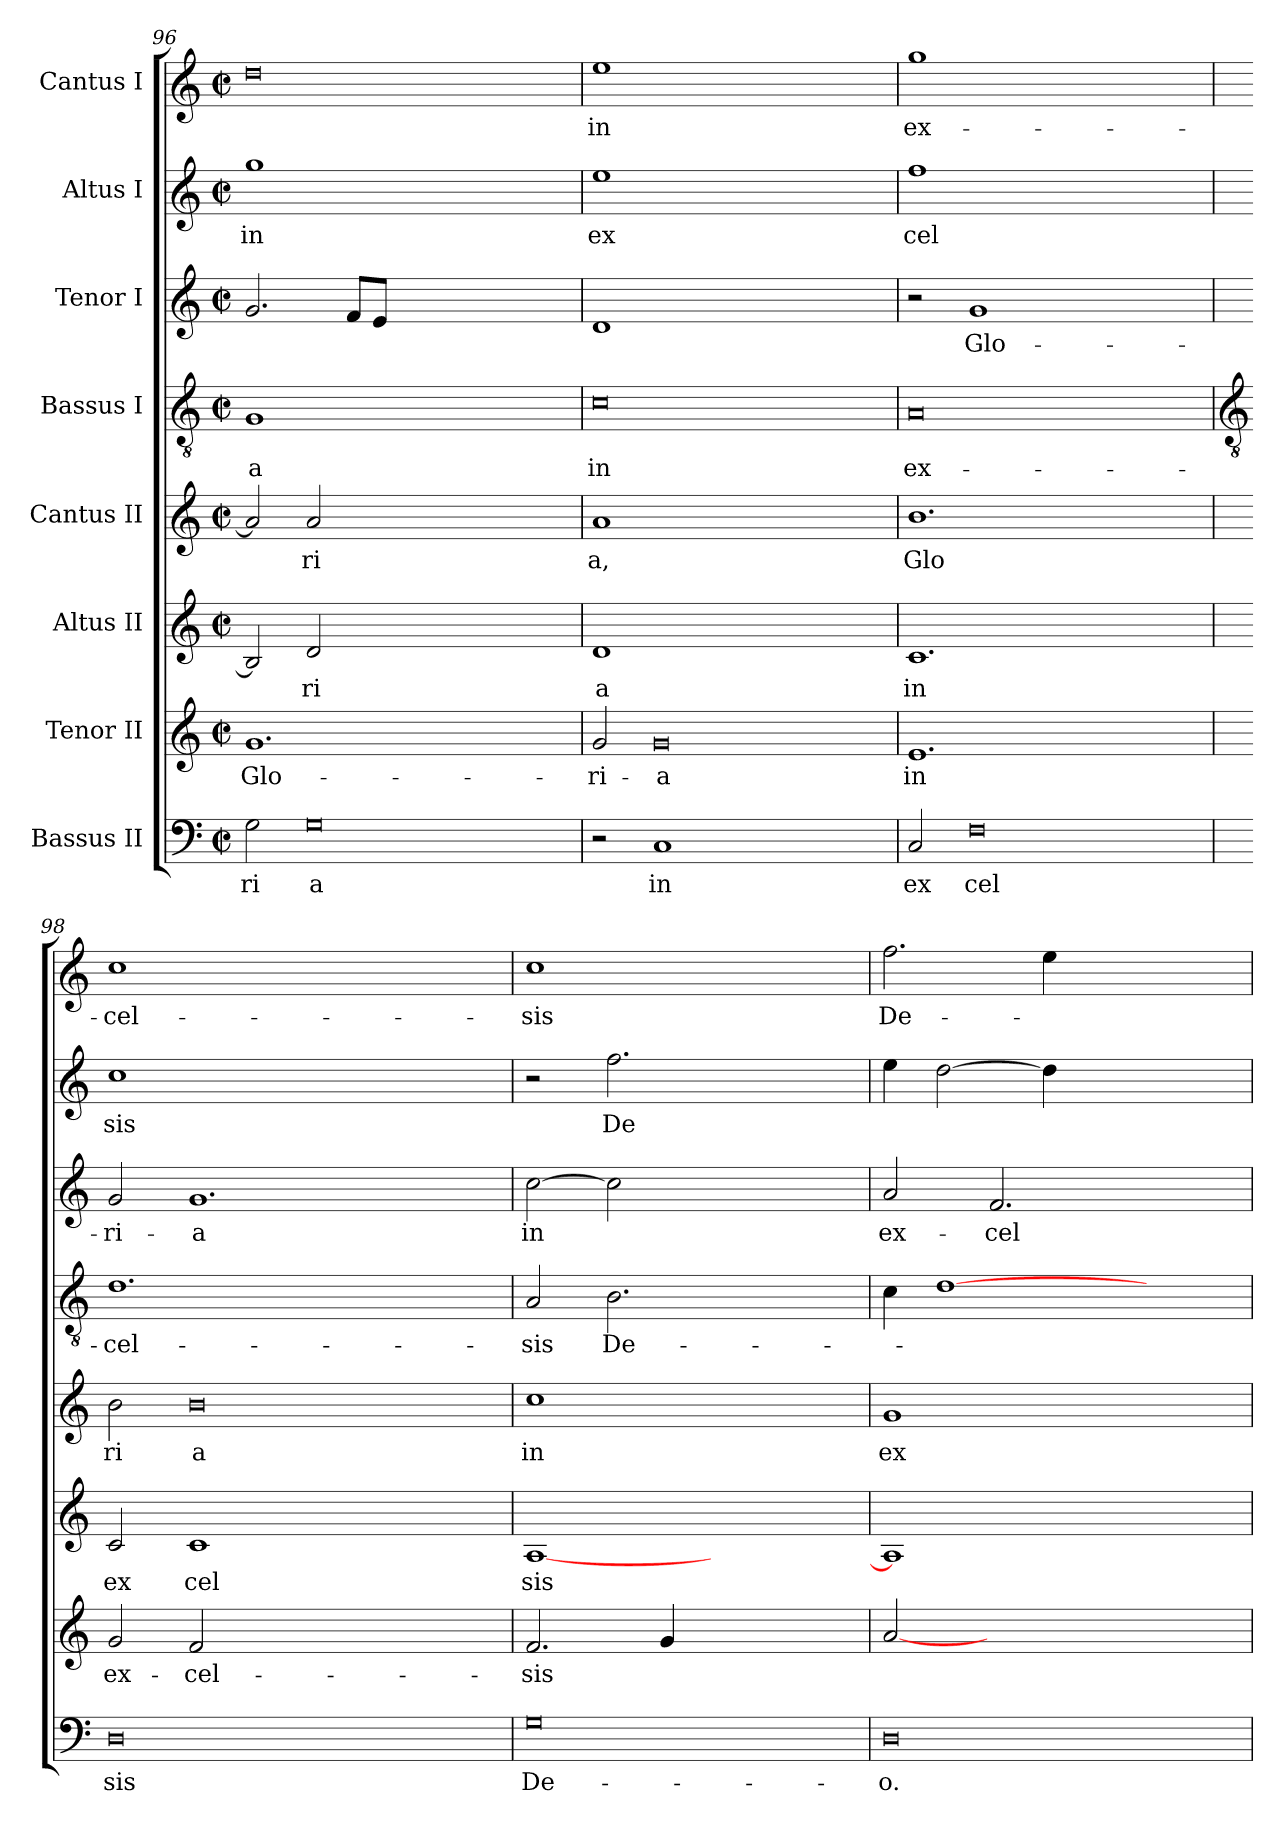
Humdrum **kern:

**kern	**text	**kern	**text	**kern	**text	**kern	**text	**kern	**text	**kern	**text	**kern	**text	**kern	**text
*part8	*part8	*part7	*part7	*part6	*part6	*part5	*part5	*part4	*part4	*part3	*part3	*part2	*part2	*part1	*part1
*staff8	*staff8	*staff7	*staff7	*staff6	*staff6	*staff5	*staff5	*staff4	*staff4	*staff3	*staff3	*staff2	*staff2	*staff1	*staff1
*I"Bassus II	*	*I"Tenor II	*	*I"Altus II	*	*I"Cantus II	*	*I"Bassus I	*	*I"Tenor I	*	*I"Altus I	*	*I"Cantus I	*
!!LO:LB:g=z
*clefF4	*	*clefG2	*	*clefG2	*	*clefG2	*	*clefGv2	*	*clefG2	*	*clefG2	*	*clefG2	*
*k[]	*	*k[]	*	*k[]	*	*k[]	*	*k[]	*	*k[]	*	*k[]	*	*k[]	*
*C:	*	*C:	*	*C:	*	*C:	*	*C:	*	*C:	*	*C:	*	*C:	*
*M2/2	*	*M2/2	*	*M2/2	*	*M2/2	*	*M2/2	*	*M2/2	*	*M2/2	*	*M2/2	*
*met(c|)	*	*met(c|)	*	*met(c|)	*	*met(c|)	*	*met(c|)	*	*met(c|)	*	*met(c|)	*	*met(c|)	*
=96A	=96A	=96A	=96A	=96A	=96A	=96A	=96A	=96A	=96A	=96A	=96A	=96A	=96A	=96A	=96A
!	!LO:LY:b	!	!LO:LY:b	!	!	!	!	!	!LO:LY:b	!	!	!	!LO:LY:b	!	!
2G\	ri	1.g	Glo-	2B/]	.	2a/]	.	1G	-a	2.g/	.	1gg	in	0dd	.
!	!LO:LY:b	!	!	!	!LO:LY:b	!	!LO:LY:b	!	!	!	!	!	!	!	!
0G	a	.	.	2d/	ri	2a/	ri	.	.	.	.	.	.	.	.
.	.	.	.	.	.	.	.	.	.	8f/L	.	.	.	.	.
.	.	.	.	.	.	.	.	.	.	8e/J	.	.	.	.	.
.	.	.	.	1.ryy	.	1.ryy	.	1.ryy	.	1.ryy	.	1.ryy	.	.	.
.	.	1ryy	.	.	.	.	.	.	.	.	.	.	.	.	.
.	.	.	.	.	.	.	.	.	.	.	.	.	.	2ryy	.
=97A	=97A	=97A	=97A	=97A	=97A	=97A	=97A	=97A	=97A	=97A	=97A	=97A	=97A	=97A	=97A
!	!	!	!LO:LY:b	!	!LO:LY:b	!	!LO:LY:b	!	!LO:LY:b	!	!	!	!LO:LY:b	!	!LO:LY:b
2r	.	2g/	-ri-	1d	a	1a	a,	0c	in	1d	.	1ee	ex	1ee	in
!	!LO:LY:b	!	!LO:LY:b	!	!	!	!	!	!	!	!	!	!	!	!
1C	in	0g	-a	.	.	.	.	.	.	.	.	.	.	.	.
.	.	.	.	1.ryy	.	1.ryy	.	.	.	1.ryy	.	1.ryy	.	1.ryy	.
1ryy	.	.	.	.	.	.	.	.	.	.	.	.	.	.	.
.	.	.	.	.	.	.	.	2ryy	.	.	.	.	.	.	.
!!LO:LB:g=z
=97B	=97B	=97B	=97B	=97B	=97B	=97B	=97B	=97B	=97B	=97B	=97B	=97B	=97B	=97B	=97B
!	!LO:LY:b	!	!LO:LY:b	!	!LO:LY:b	!	!LO:LY:b	!	!LO:LY:b	!	!	!	!LO:LY:b	!	!LO:LY:b
2C/	ex	1.e	in	1.c	in	1.b	Glo	0A	ex-	2r	.	1ff	cel	1gg	ex-
!	!LO:LY:b	!	!	!	!	!	!	!	!	!	!LO:LY:b	!	!	!	!
0F	cel	.	.	.	.	.	.	.	.	1g	Glo-	.	.	.	.
.	.	.	.	.	.	.	.	.	.	.	.	1.ryy	.	1.ryy	.
.	.	1ryy	.	1ryy	.	1ryy	.	.	.	1ryy	.	.	.	.	.
.	.	.	.	.	.	.	.	2ryy	.	.	.	.	.	.	.
!!LO:LB:g=z
=98A	=98A	=98A	=98A	=98A	=98A	=98A	=98A	=98A	=98A	=98A	=98A	=98A	=98A	=98A	=98A
*	*	*	*	*	*	*	*	*clefGv2	*	*	*	*	*	*	*
!	!LO:LY:b	!	!LO:LY:b	!	!LO:LY:b	!	!LO:LY:b	!	!LO:LY:b	!	!LO:LY:b	!	!LO:LY:b	!	!LO:LY:b
0D	sis	2g/	ex-	2c/	ex	2b\	ri	1.d	-cel-	2g/	-ri-	1cc	sis	1cc	-cel-
!	!	!	!LO:LY:b	!	!LO:LY:b	!	!LO:LY:b	!	!	!	!LO:LY:b	!	!	!	!
.	.	2f/	-cel-	1c	cel	0b	a	.	.	1.g	-a	.	.	.	.
.	.	1.ryy	.	.	.	.	.	.	.	.	.	1.ryy	.	1.ryy	.
.	.	.	.	1ryy	.	.	.	1ryy	.	.	.	.	.	.	.
2ryy	.	.	.	.	.	.	.	.	.	2ryy	.	.	.	.	.
!!LO:LB:g=z
=98B	=98B	=98B	=98B	=98B	=98B	=98B	=98B	=98B	=98B	=98B	=98B	=98B	=98B	=98B	=98B
!	!LO:LY:b	!	!LO:LY:b	!	!LO:LY:b	!	!LO:LY:b	!	!LO:LY:b	!	!LO:LY:b	!	!	!	!LO:LY:b
0G	De-	2.f/	-sis	[1A	sis	1cc	in	2A/	-sis	[2cc\	in	2r	.	1cc	-sis
!	!	!	!	!	!	!	!	!	!LO:LY:b	!	!	!	!LO:LY:b	!	!
.	.	.	.	.	.	.	.	2.B\	De-	2cc\]	.	2.ff\	De	.	.
.	.	4g/	.	.	.	.	.	.	.	.	.	.	.	.	.
.	.	1ryy	.	1ryy	.	1ryy	.	.	.	1ryy	.	.	.	1ryy	.
.	.	.	.	.	.	.	.	2.ryy	.	.	.	2.ryy	.	.	.
!!LO:LB:g=z
=99	=99	=99	=99	=99	=99	=99	=99	=99	=99	=99	=99	=99	=99	=99	=99
!	!LO:LY:b	!	!	!	!	!	!LO:LY:b	!	!	!	!LO:LY:b	!	!	!	!LO:LY:b
0D	-o.	[2a/	.	1A]	.	1g	ex	4c\	.	2a/	ex-	4ee\	.	2.ff\	De-
.	.	.	.	.	.	.	.	[1d	.	.	.	[2dd\	.	.	.
!	!	!	!	!	!	!	!	!	!	!	!LO:LY:b	!	!	!	!
.	.	1.ryy	.	.	.	.	.	.	.	2.f/	-cel-	.	.	.	.
.	.	.	.	.	.	.	.	.	.	.	.	4dd\]	.	4ee\	.
.	.	.	.	1ryy	.	1ryy	.	.	.	.	.	1ryy	.	1ryy	.
.	.	.	.	.	.	.	.	2.ryy	.	2.ryy	.	.	.	.	.
=	=	=	=	=	=	=	=	=	=	=	=	=	=	=	=
*-	*-	*-	*-	*-	*-	*-	*-	*-	*-	*-	*-	*-	*-	*-	*-
